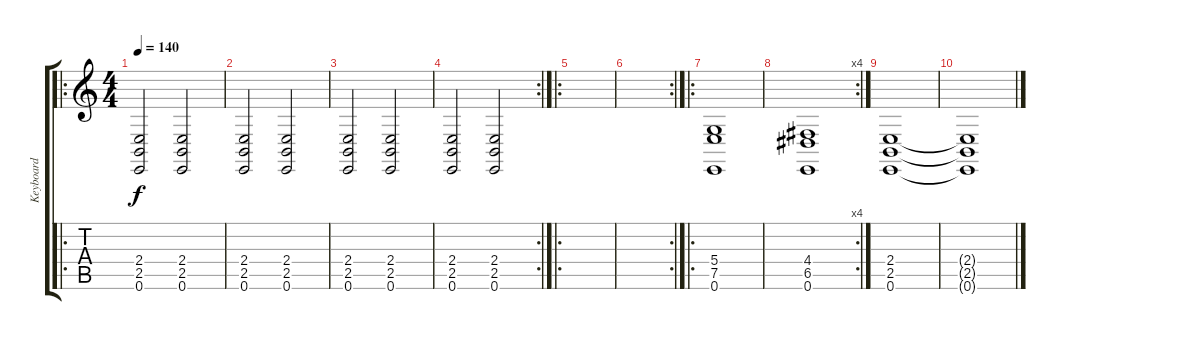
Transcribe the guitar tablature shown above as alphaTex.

\track ("Keyboard" "Keyboard") {instrument stringensemble1}
\staff {score tabs}
\tuning (E4 B3 G3 D3 A2 E2) {hide}
\ro
\ts (4 4)
\tempo 140
\clef g2
\ks c
(2.4 2.5 0.6).2{dy f} (2.4 2.5 0.6).2 |
(2.4 2.5 0.6).2 (2.4 2.5 0.6).2 |
(2.4 2.5 0.6).2 (2.4 2.5 0.6).2 |
\rc 2
(2.4 2.5 0.6).2 (2.4 2.5 0.6).2 |
\ro
|
\rc 2
|
\ro
(5.4 7.5 0.6).1 |
\rc 4
(4.4 6.5 0.6).1 |
(2.4 2.5 0.6).1 |
(2.4{t} 2.5{t} 0.6{t}).1
